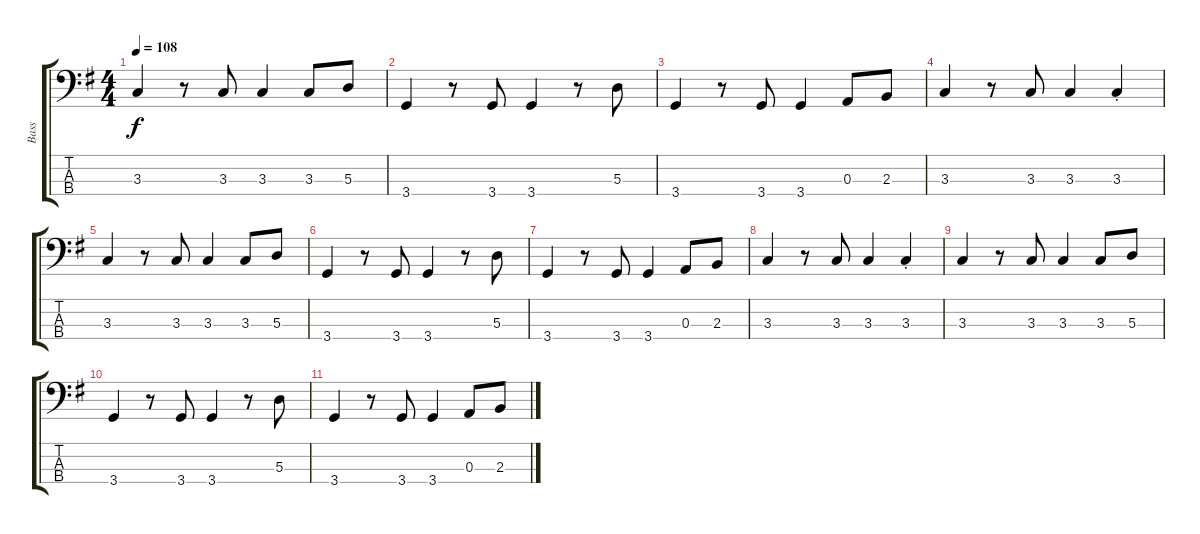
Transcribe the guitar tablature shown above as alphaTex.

\track ("Bass" "Bass") {instrument electricbasspick}
\staff {score tabs}
\tuning (G2 D2 A1 E1) {hide}
\ts (4 4)
\tempo 108
\clef f4
\ks g
3.3.4{dy f} r.8 3.3.8 3.3.4 3.3.8 5.3.8 |
3.4.4 r.8 3.4.8 3.4.4 r.8 5.3.8 |
3.4.4 r.8 3.4.8 3.4.4 0.3.8 2.3.8 |
3.3.4 r.8 3.3.8 3.3.4 3.3{st}.4 |
3.3.4 r.8 3.3.8 3.3.4 3.3.8 5.3.8 |
3.4.4 r.8 3.4.8 3.4.4 r.8 5.3.8 |
3.4.4 r.8 3.4.8 3.4.4 0.3.8 2.3.8 |
3.3.4 r.8 3.3.8 3.3.4 3.3{st}.4 |
3.3.4 r.8 3.3.8 3.3.4 3.3.8 5.3.8 |
3.4.4 r.8 3.4.8 3.4.4 r.8 5.3.8 |
3.4.4 r.8 3.4.8 3.4.4 0.3.8 2.3.8
